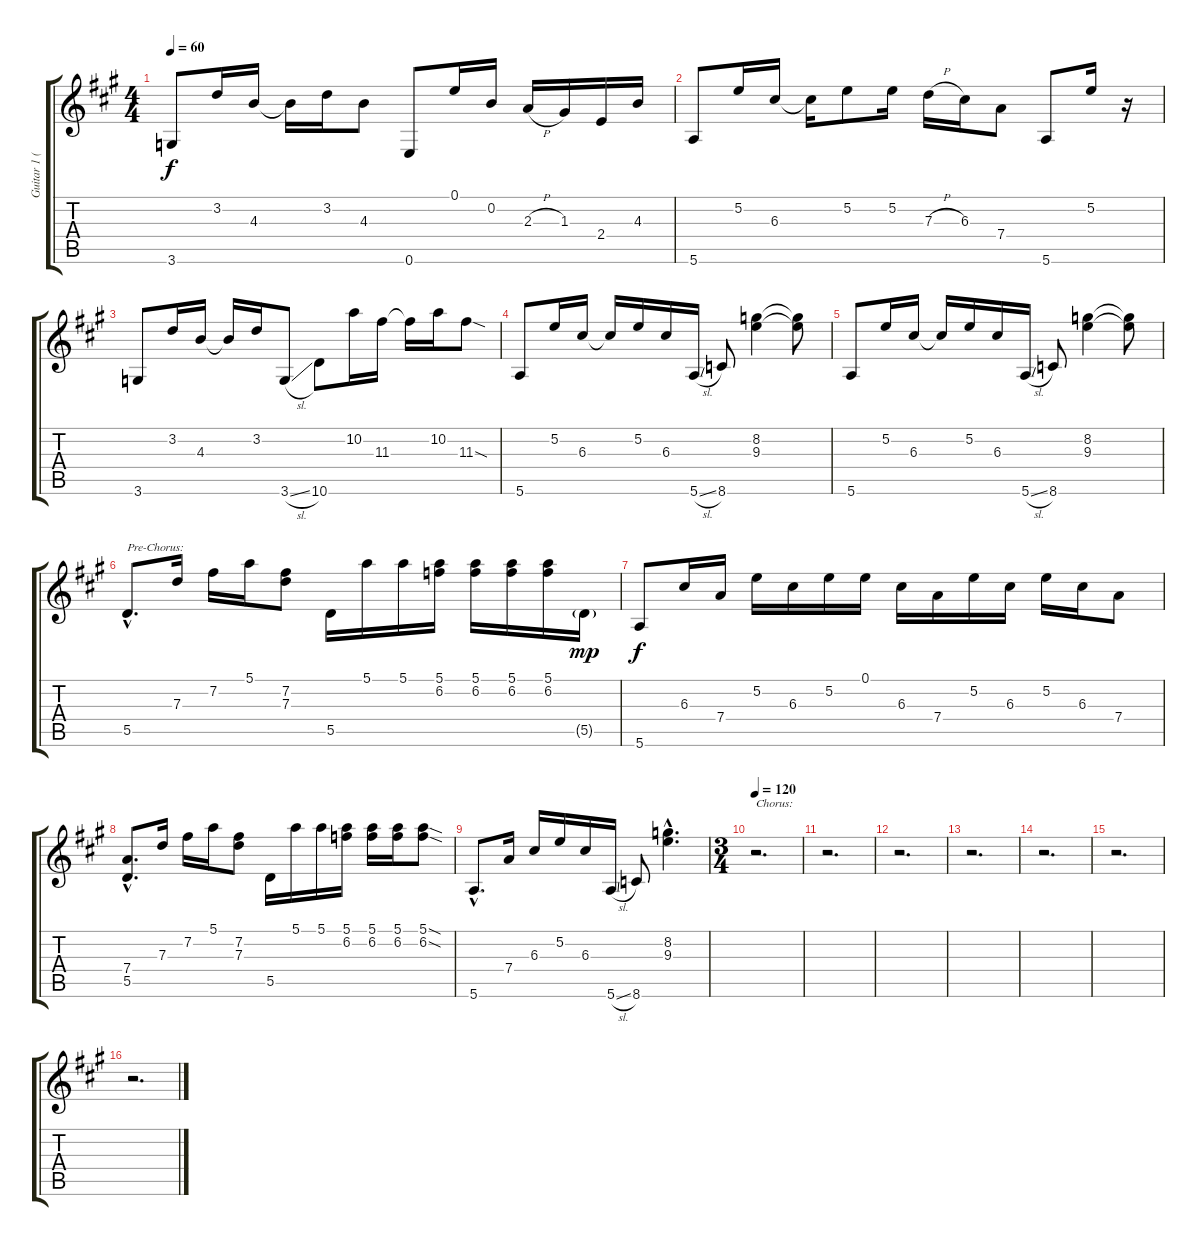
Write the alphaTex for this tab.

\track ("Guitar 1 (Clean with tremolo effect)" "Guitar 1 (") {instrument electricguitarjazz}
\staff {score tabs}
\tuning (E4 B3 G3 D3 A2 E2) {hide}
\ts (4 4)
\tempo 60
\clef g2
\ks a
3.6.8{dy f} 3.2.16 4.3.16 4.3{t}.16 3.2.16 4.3.8 0.6.8 0.1.16 0.2.16 2.3{h}.16 1.3.16 2.4.16 4.3.16 |
5.6.8 5.2.16 6.3.16 6.3{t}.16 5.2.8 5.2.16 7.3{h}.16 6.3.16 7.4.8 5.6.8 5.2.16 r.16 |
3.6.8 3.2.16 4.3.16 4.3{t}.16 3.2.16 3.6{sl}.8 10.6.8 10.2.16 11.3.16 11.3{t}.16 10.2.16 11.3{sod}.8 |
5.6.8 5.2.16 6.3.16 6.3{t}.16 5.2.16 6.3.16 5.6{sl}.16 8.6.8 (8.2 9.3).4 (8.2{t} 9.3{t}).8 |
5.6.8 5.2.16 6.3.16 6.3{t}.16 5.2.16 6.3.16 5.6{sl}.16 8.6.8 (8.2 9.3).4 (8.2{t} 9.3{t}).8 |
5.5{hac}.8{d txt "Pre-Chorus: "} 7.3.16 7.2.16 5.1.16 (7.2 7.3).8 5.5.16 5.1.16 5.1.16 (5.1 6.2).16 (5.1 6.2).16 (5.1 6.2).16 (5.1 6.2).16 5.5{g}.16{dy mp} |
5.6.8{dy f} 6.3.16 7.4.16 5.2.16 6.3.16 5.2.16 0.1.16 6.3.16 7.4.16 5.2.16 6.3.16 5.2.16 6.3.16 7.4.8 |
(7.4{hac} 5.5{hac}).8{d} 7.3.16 7.2.16 5.1.16 (7.2 7.3).8 5.5.16 5.1.16 5.1.16 (5.1 6.2).16 (5.1 6.2).16 (5.1 6.2).16 (5.1{sod} 6.2{sod}).8 |
5.6{hac}.8{d} 7.4.16 6.3.16 5.2.16 6.3.16 5.6{sl}.16 8.6.8 (8.2{hac} 9.3{hac}).4{d} |
\ts (3 4)
\tempo 120
r.2{d txt "Chorus:"} |
r.2{d} |
r.2{d} |
r.2{d} |
r.2{d} |
r.2{d} |
r.2{d}
